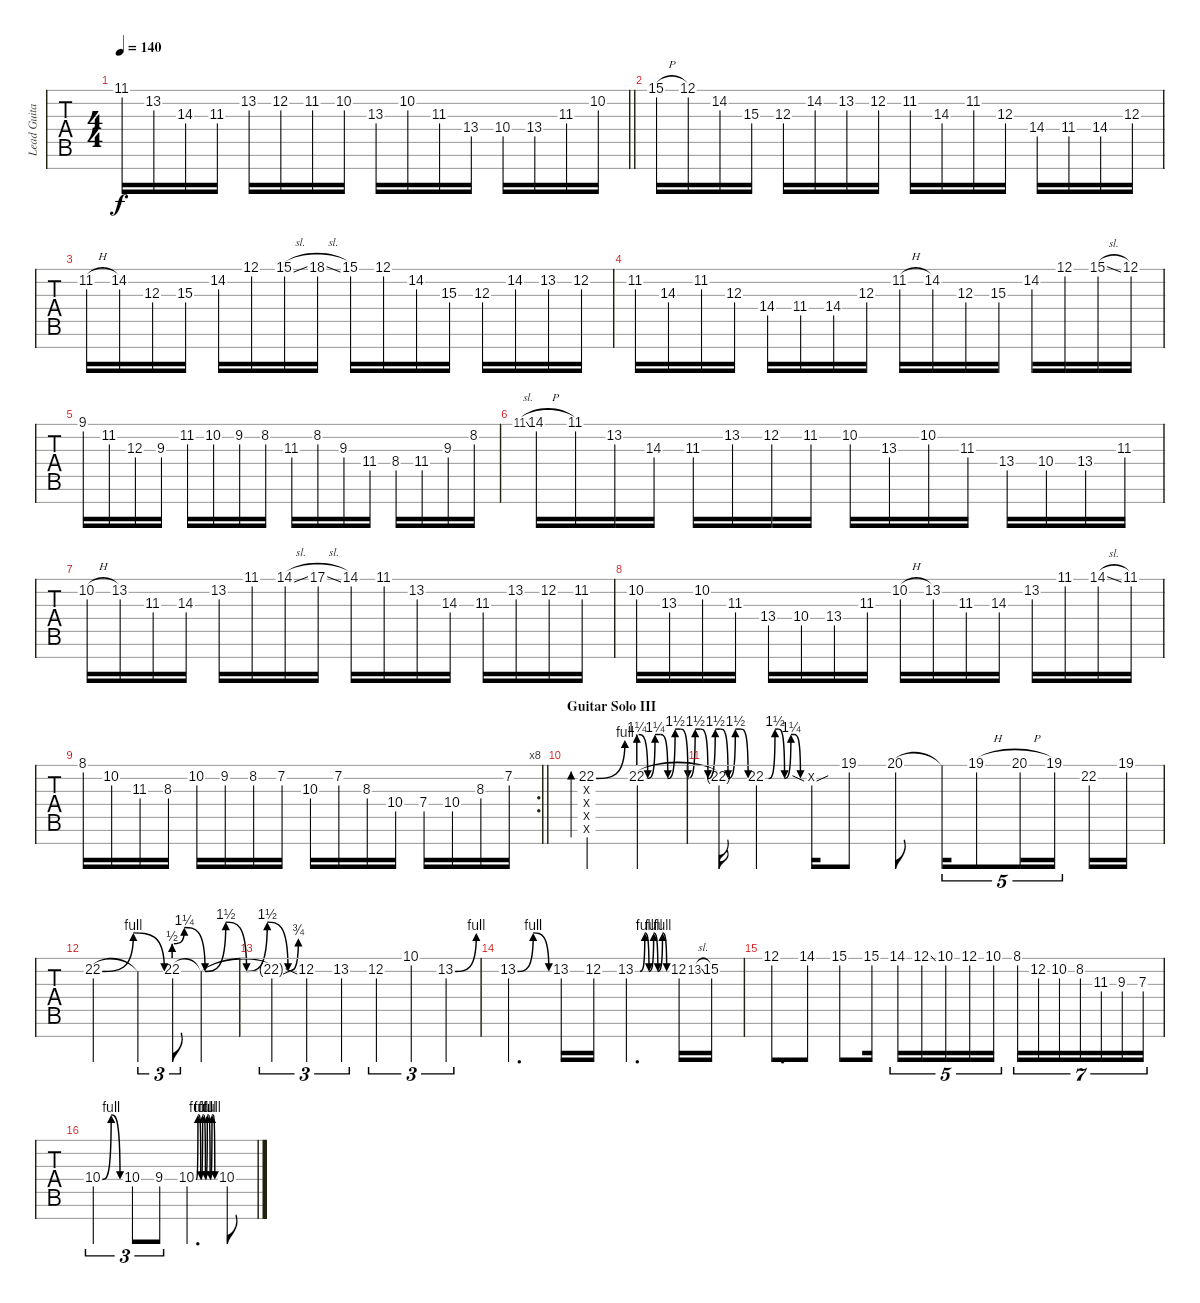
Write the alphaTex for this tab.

\track ("Lead Guitar" "Lead Guita") {mute instrument distortionguitar}
\staff {tabs}
\tuning (Eb4 Bb3 Gb3 Db3 Ab2 Eb2 Bb1) {hide}
\ts (4 4)
\tempo 140
\clef f4
\barLineRight lightlight
\ks c
11.1.16{dy f} 13.2.16 14.3.16 11.3.16 13.2.16 12.2.16 11.2.16 10.2.16 13.3.16 10.2.16 11.3.16 13.4.16 10.4.16 13.4.16 11.3.16 10.2.16 |
\section ("" "")
15.1{h}.16{volume 8} 12.1.16 14.2.16 15.3.16 12.3.16 14.2.16 13.2.16 12.2.16 11.2.16 14.3.16 11.2.16 12.3.16 14.4.16 11.4.16 14.4.16 12.3.16 |
11.2{h}.16 14.2.16 12.3.16 15.3.16 14.2.16 12.1.16 15.1{sl}.16 18.1{sl}.16 15.1.16 12.1.16 14.2.16 15.3.16 12.3.16 14.2.16 13.2.16 12.2.16 |
11.2.16 14.3.16 11.2.16 12.3.16 14.4.16 11.4.16 14.4.16 12.3.16 11.2{h}.16 14.2.16 12.3.16 15.3.16 14.2.16 12.1.16 15.1{sl}.16 12.1.16 |
9.1.16 11.2.16 12.3.16 9.3.16 11.2.16 10.2.16 9.2.16 8.2.16 11.3.16 8.2.16 9.3.16 11.4.16 8.4.16 11.4.16 9.3.16 8.2.16 |
11.1{sl}.8{gr onbeat} 14.1{h}.16 11.1.16 13.2.16 14.3.16 11.3.16 13.2.16 12.2.16 11.2.16 10.2.16 13.3.16 10.2.16 11.3.16 13.4.16 10.4.16 13.4.16 11.3.16 |
10.2{h}.16 13.2.16 11.3.16 14.3.16 13.2.16 11.1.16 14.1{sl}.16 17.1{sl}.16 14.1.16 11.1.16 13.2.16 14.3.16 11.3.16 13.2.16 12.2.16 11.2.16 |
10.2.16 13.3.16 10.2.16 11.3.16 13.4.16 10.4.16 13.4.16 11.3.16 10.2{h}.16 13.2.16 11.3.16 14.3.16 13.2.16 11.1.16 14.1{sl}.16 11.1.16 |
\rc 8
\barLineRight lightlight
8.1.16 10.2.16 11.3.16 8.3.16 10.2.16 9.2.16 8.2.16 7.2.16 10.3.16 7.2.16 8.3.16 10.4.16 7.4.16 10.4.16 8.3.16 7.2.16 |
\section ("" "Guitar Solo III")
(22.2{be (bend 0 0 60 4)} 0.3{x} 0.4{x} 0.5{x} 0.6{x}).2{bd 120 balance 8} 22.2{be (custom 0 5 5 0 9 5 12 5 16 0 20 6 23 6 27 0 31 6 34 6 38 0 42 6 45 6 49 0 53 6 56 6 60 0)}.2 |
22.2{t}.16 22.2{be (custom 0 0 5 0 15 6 20 6 30 0 40 5 45 5 55 0 60 0)}.4 0.2{sia sou x}.16 19.1.8 20.1.8 20.1{t}.16{tu (5 4)} 19.1{h}.8{tu (5 4)} 20.1{h}.16{tu (5 4)} 19.1.16{tu (5 4) beam splitsecondary} 22.2.16 19.1.16 |
22.2{be (bendrelease 0 0 10 4 30 4 60 0)}.2 22.2{t}.4{tu (3 2)} 22.2{be (custom 0 2 5 5 15 0 25 6 35 0 45 6 55 0 60 3)}.8{tu (3 2)} 22.2{t}.4 |
22.2{sod t}.4{tu (3 2)} 12.2{sib}.4{tu (3 2)} 13.2.4{tu (3 2)} 12.2.4{tu (3 2)} 10.1.4{tu (3 2)} 13.2{be (bend 0 0 60 4)}.4{tu (3 2)} |
13.2{be (bendrelease 0 0 9 4 40 4 60 0)}.4{d} 13.2.16 12.2.16 13.2{be (custom 0 0 9 0 18 4 26 0 35 4 43 0 52 4 60 0)}.4{d} 12.2.16 13.2{sl}.8{gr onbeat} 15.2.16 |
12.1.8{d} 14.1.8 15.1.8 15.1.16 14.1.16{tu (5 4)} 12.1{ss}.16{tu (5 4)} 10.1.16{tu (5 4)} 12.1.16{tu (5 4)} 10.1.16{tu (5 4)} 8.1.16{tu (7 4)} 12.2.16{tu (7 4)} 10.2.16{tu (7 4)} 8.2.16{tu (7 4)} 11.3.16{tu (7 4)} 9.3.16{tu (7 4)} 7.3.16{tu (7 4)} |
10.4{be (bendrelease 0 0 15 4 35 4 60 0)}.2{tu (3 2)} 10.4.8{tu (3 2)} 9.4.8{tu (3 2)} 10.4{be (custom 0 0 6 4 9 4 15 0 21 4 24 4 30 0 36 4 39 4 45 0 51 4 54 4 60 0)}.4{d} 10.4.8
